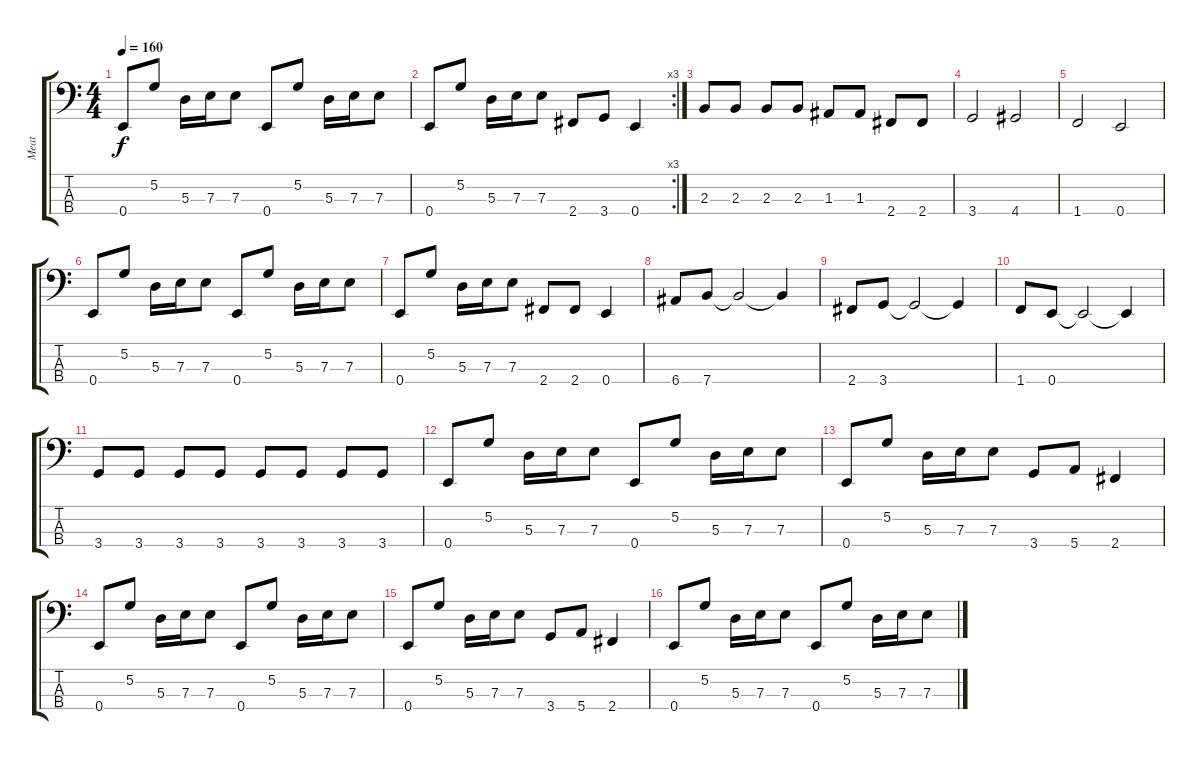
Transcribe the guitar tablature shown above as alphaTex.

\track ("Meat" "Meat") {instrument electricbasspick}
\staff {score tabs}
\tuning (G2 D2 A1 E1) {hide}
\ts (4 4)
\tempo 160
\clef f4
\ks c
0.4.8{dy f} 5.2.8 5.3.16 7.3.16 7.3.8 0.4.8 5.2.8 5.3.16 7.3.16 7.3.8 |
\rc 3
0.4.8 5.2.8 5.3.16 7.3.16 7.3.8 2.4.8 3.4.8 0.4.4 |
2.3.8 2.3.8 2.3.8 2.3.8 1.3.8 1.3.8 2.4.8 2.4.8 |
3.4.2 4.4.2 |
1.4.2 0.4.2 |
0.4.8 5.2.8 5.3.16 7.3.16 7.3.8 0.4.8 5.2.8 5.3.16 7.3.16 7.3.8 |
0.4.8 5.2.8 5.3.16 7.3.16 7.3.8 2.4.8 2.4.8 0.4.4 |
6.4.8 7.4.8 7.4{t}.2 7.4{t}.4 |
2.4.8 3.4.8 3.4{t}.2 3.4{t}.4 |
1.4.8 0.4.8 0.4{t}.2 0.4{t}.4 |
3.4.8 3.4.8 3.4.8 3.4.8 3.4.8 3.4.8 3.4.8 3.4.8 |
0.4.8 5.2.8 5.3.16 7.3.16 7.3.8 0.4.8 5.2.8 5.3.16 7.3.16 7.3.8 |
0.4.8 5.2.8 5.3.16 7.3.16 7.3.8 3.4.8 5.4.8 2.4.4 |
0.4.8 5.2.8 5.3.16 7.3.16 7.3.8 0.4.8 5.2.8 5.3.16 7.3.16 7.3.8 |
0.4.8 5.2.8 5.3.16 7.3.16 7.3.8 3.4.8 5.4.8 2.4.4 |
0.4.8 5.2.8 5.3.16 7.3.16 7.3.8 0.4.8 5.2.8 5.3.16 7.3.16 7.3.8
